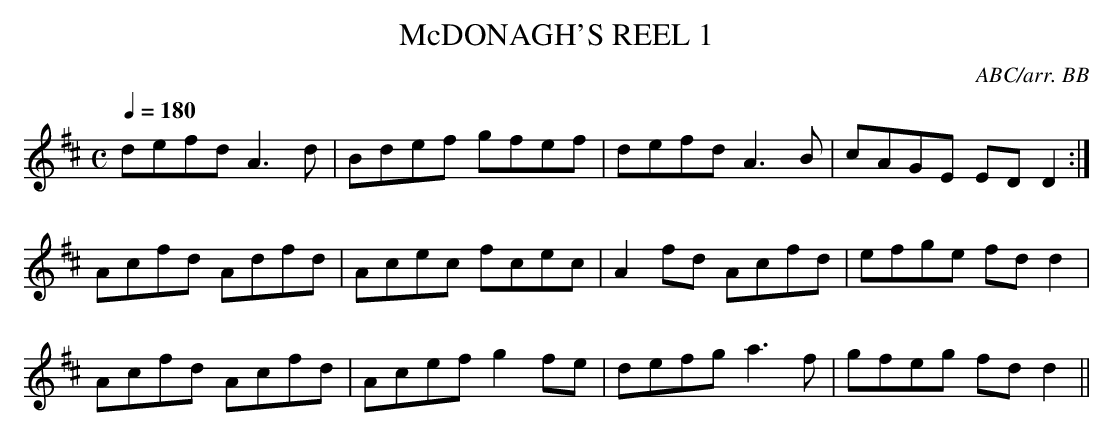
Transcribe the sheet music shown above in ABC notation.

X:1
T:McDONAGH'S REEL 1
C:ABC/arr. BB
L:1/8
Q:1/4=180
M:C
K:D
defd A3d|Bdef gfef|defd A3B|cAGE EDD2:|
Acfd Adfd|Acec fcec|A2fd Acfd|efge fdd2|
Acfd Acfd|Acef g2fe|defg a3f|gfeg fdd2||
